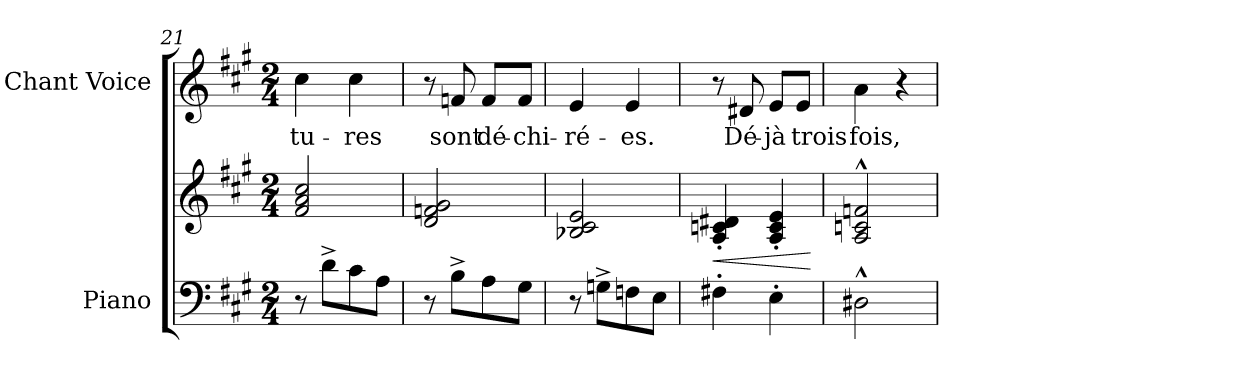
**kern	**kern	**dynam	**kern	**text
*part2	*part2	*part2	*part1	*part1
*staff3	*staff2	*staff2/3	*staff1	*staff1
*I"Piano	*	*	*I"Chant Voice	*
*I'Pno	*	*	*	*
*clefF4	*clefG2	*	*clefG2	*
*k[f#c#g#]	*k[f#c#g#]	*	*k[f#c#g#]	*
*M2/4	*M2/4	*	*M2/4	*
=21	=21	=21	=21	=21
8r	2f#/ 2a/ 2cc#/	.	4cc#\	-tu-
8d^\L	.	.	.	.
8c#\	.	.	4cc#\	-res
8A\J	.	.	.	.
=22	=22	=22	=22	=22
8r	2d/ 2fn/ 2g#/	.	8r	.
8B^\L	.	.	8fn/	sont
8A\	.	.	8f/L	dé-
8G#\J	.	.	8f/J	-chi-
=23	=23	=23	=23	=23
8r	2B-X/ 2c#/ 2e/	.	4e/	-ré-
8Gn^\L	.	.	.	.
8Fn\	.	.	4e/	-es.
8E\J	.	.	.	.
=24	=24	=24	=24	=24
!	!	!LO:HP:b	!	!
4F#X'\	4A/'> 4cn/'> 4d#X/'>	<	8r	.
.	.	.	8d#X/	Dé-
4E'\	4A/'> 4c/'> 4e/'>	.	8e/L	-jà
.	.	.	8e/J	trois
.	.	[	.	.
=25	=25	=25	=25	=25
2D#X^^\	2A/^^ 2cn/^^ 2fn/^^	.	4a\	fois,
.	.	.	4r	.
=	=	=	=	=
*-	*-	*-	*-	*-
